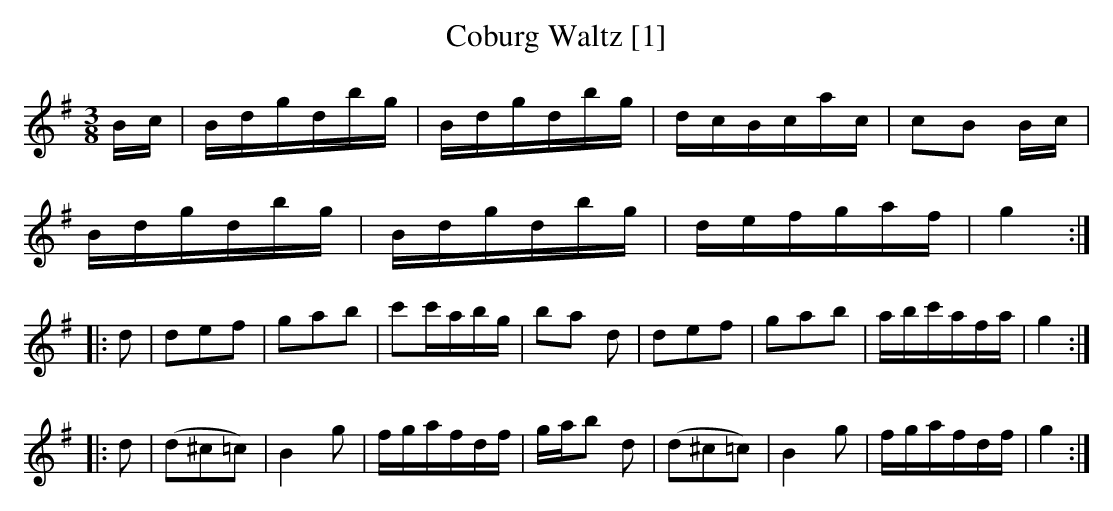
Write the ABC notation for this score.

X:1
T:Coburg Waltz [1]
M:3/8
L:1/8
K:G
B/c/|B/d/g/d/b/g/|B/d/g/d/b/g/|d/c/B/c/a/c/|cB B/c/|
B/d/g/d/b/g/|B/d/g/d/b/g/|d/e/f/g/a/f/|g2:|
|:d|def|gab|c'c'/a/b/g/|ba d|def|gab|a/b/c'/a/f/a/|g2:|
|:d|(d^c=c)|B2g|f/g/a/f/d/f/|g/a/b d|(d^c=c)|B2g|f/g/a/f/d/f/|g2:|
